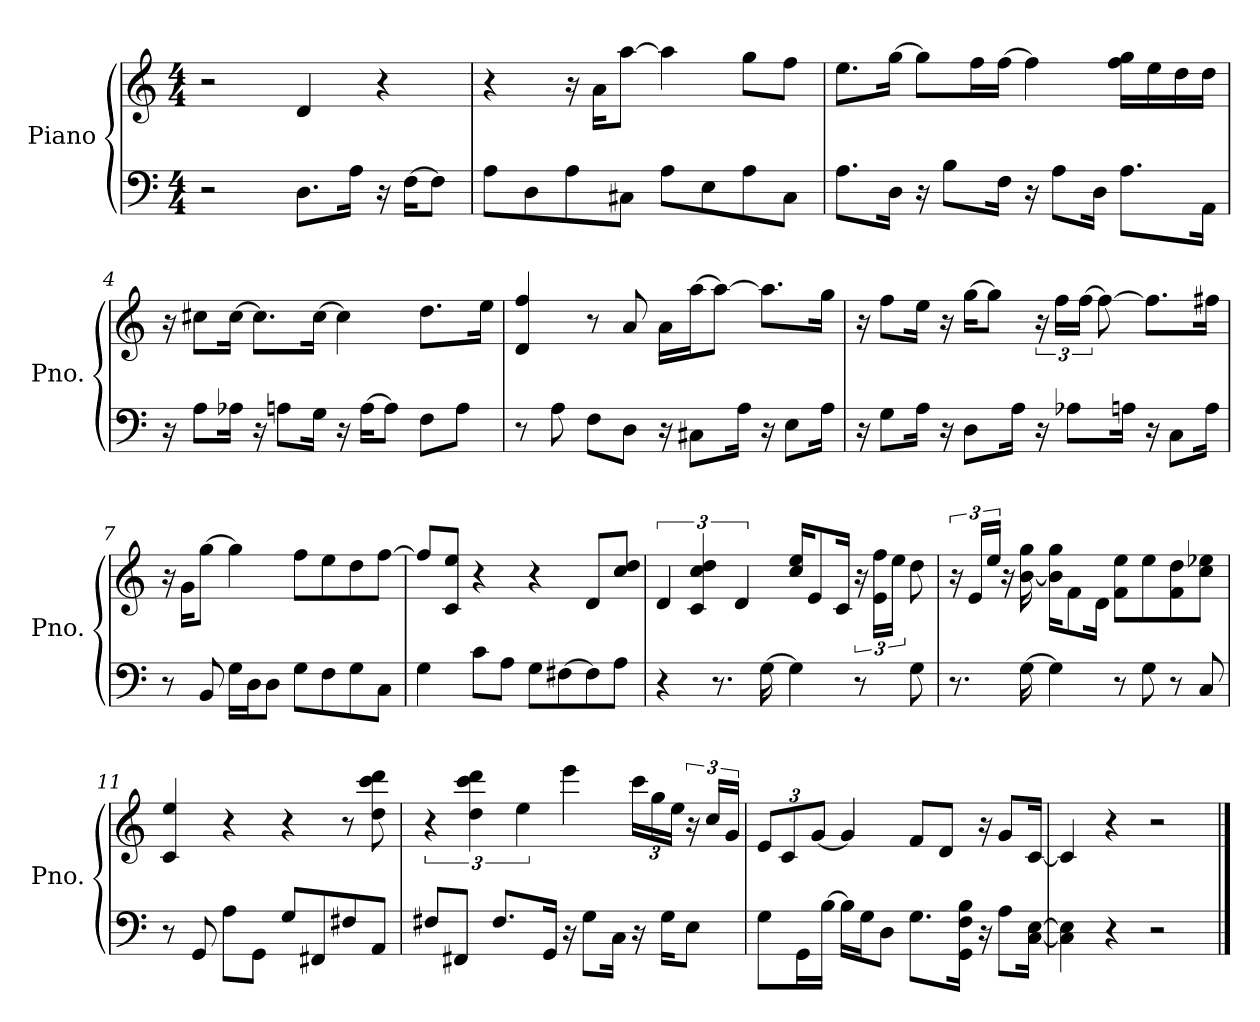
**kern	**kern
*part1	*part1
*staff2	*staff1
*I"Piano	*
*I'Pno.	*
*clefF4	*clefG2
*k[]	*k[]
*M4/4	*M4/4
=1	=1
2r	2r
8.D\L	4d/
16A\Jk	.
16r	4r
[16F\KL	.
8F\J]	.
=2	=2
8A\L	4r
8D\	.
8A\	16r
.	16a\KL
8C#X\J	[8aa\J
8A\L	4aa\]
8E\	.
8A\	8gg\L
8C#\J	8ff\J
=3	=3
8.A\L	8.ee\L
16D\Jk	[16gg\Jk
16r	8gg\L]
8B\L	.
.	16ff\L
16F\Jk	[16ff\JJ
16r	4ff\]
8A\L	.
16D\Jk	.
8.A\L	16ff\ 16gg\LL
.	16ee\
.	16dd\
16AA\Jk	16dd\JJ
=4	=4
16r	16r
8A\L	8cc#X\L
16A-X\Jk	[16cc#\Jk
16r	8.cc#\L]
8An\L	.
16G\Jk	[16cc#\Jk
16r	4cc#\]
[16A\KL	.
8A\J]	.
8F\L	8.dd\L
8A\J	.
.	16ee\Jk
!!LO:LB:g=z
=5	=5
8r	4d/ 4ff/
8A\	.
8F\L	8r
8D\J	8a/
16r	16a\LL
8C#X\L	[16aa\J
.	8aa\J_
16A\Jk	.
16r	8.aa\L]
8E\L	.
16A\Jk	16gg\Jk
=6	=6
16r	16r
8G\L	8ff\L
16A\Jk	16ee\Jk
16r	16r
8D\L	[16gg\KL
.	8gg\J]
16A\Jk	.
16r	24r
.	24ff\LL
8A-X\L	.
.	[24ff\JJ
.	8ff\_
16An\Jk	.
16r	8.ff\L]
8C\L	.
16A\Jk	16ff#X\Jk
=7	=7
8r	16r
.	16g\KL
8BB/	[8gg\J
16G\LL	4gg\]
16D\J	.
8D\J	.
8G\L	8ff\L
8F\	8ee\
8G\	8dd\
8C\J	[8ff\J
=8	=8
4G\	8ff/L]
.	8c/ 8ee/J
8c\L	4r
8A\J	.
8G\L	4r
[8F#X\	.
8F#\]	8d/L
8A\J	8cc/ 8dd/J
!!LO:LB:g=z
=9	=9
4r	6d/
.	6c/ 6cc/ 6dd/
8.r	.
.	6d/
[16G\	.
4G\]	16cc/ 16ee/KL
.	8e/
.	16c/Jk
8r	24r
.	24e\ 24ff\LL
.	24ee\JJ
8G\	8dd\
=10	=10
8.r	24r
.	24e/LL
.	24ee/JJ
.	16r
[16G\	[16b\ 16gg\
4G\]	16b\] 16gg\KL
.	8f\
.	16d\Jk
8r	8f\ 8ee\L
8G\	8ee\
8r	8f\ 8dd\
8C/	8cc\ 8ee-X\J
=11	=11
8r	4c/ 4ee/
8GG/	.
8A\L	4r
8GG\J	.
8G/L	4r
8FF#X/	.
8F#X/	8r
8AA/J	8dd\ 8ccc\ 8ddd\
!!LO:LB:g=z
=12	=12
8F#X/L	6r
8FF#X/J	.
.	6dd\ 6ccc\ 6ddd\
8.F#/L	.
.	6ee\
16GG/Jk	.
16r	4eee\
8G\L	.
16C\Jk	.
*	*Xbrackettup
16r	24ccc\LL
.	24gg\
16G\KL	.
.	24ee\JJ
*	*brackettup
8E\J	24r
.	24cc/LL
.	24g/JJ
=13	=13
*	*Xbrackettup
8G\L	12e/L
.	12c/
16GG\L	.
.	[12g/J
[16B\JJ	.
16B\LL]	4g/]
16G\J	.
8D\J	.
8.G\L	8f/L
.	8d/J
16GG\ 16F\ 16B\Jk	.
16r	16r
8A\L	8g/L
[16C\ [16E\Jk	[16c/Jk
=14	=14
4C\] 4E\]	4c/]
4r	4r
2r	2r
==	==
*-	*-
